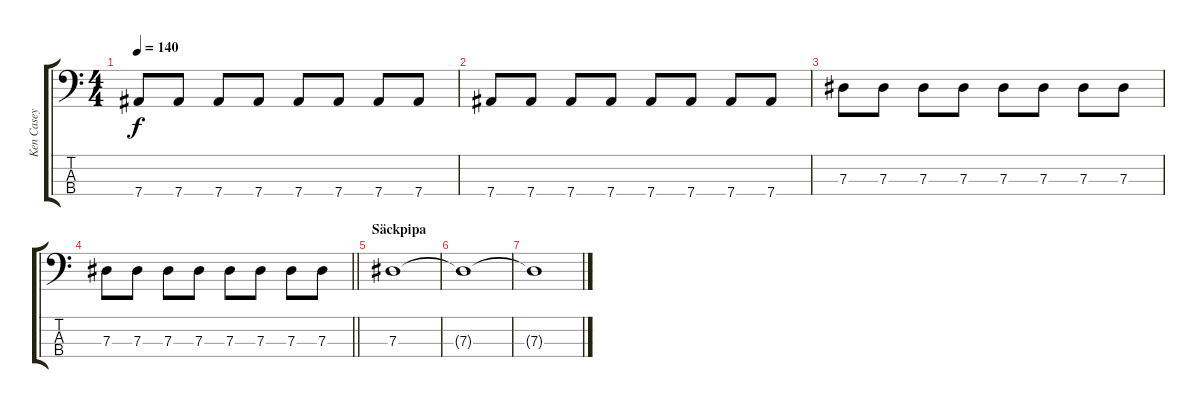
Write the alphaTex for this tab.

\track ("Ken Casey" "Ken Casey") {instrument electricbasspick}
\staff {score tabs}
\tuning (Gb2 Db2 Ab1 Eb1) {hide}
\ts (4 4)
\tempo 140
\clef f4
\ks c
7.4.8{dy f} 7.4.8 7.4.8 7.4.8 7.4.8 7.4.8 7.4.8 7.4.8 |
7.4.8 7.4.8 7.4.8 7.4.8 7.4.8 7.4.8 7.4.8 7.4.8 |
7.3.8 7.3.8 7.3.8 7.3.8 7.3.8 7.3.8 7.3.8 7.3.8 |
\barLineRight lightlight
7.3.8 7.3.8 7.3.8 7.3.8 7.3.8 7.3.8 7.3.8 7.3.8 |
\section ("" "Säckpipa")
7.3.1{volume 0} |
7.3{t}.1 |
7.3{t}.1
